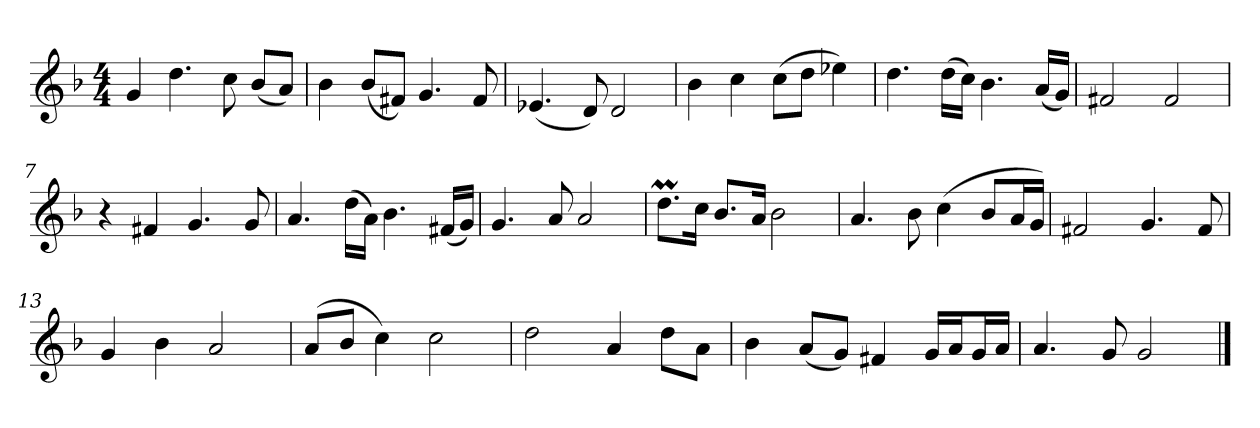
**kern
*part1
*staff1
*clefG2
*k[b-]
*G:dor
*M4/4
*MM120
=1
4g
4.dd
8cc
(8b-/L
8a/J)
=2
4b-
(8b-/L
8f#X/J)
4.g
8f#
=3
(4.e-X
8d)
2d
=4
4b-
4cc
(8cc\L
8dd\J
4ee-X)
=5
4.dd
(16dd\LL
16cc\JJ)
4.b-
(16a/LL
16g/JJ)
=6
2f#X
2f#
=7
4r
4f#X
4.g
8g
=8
4.a
(16dd\LL
16a\JJ)
4.b-
(16f#X/LL
16g/JJ)
=9
4.g
8a
2a
=10
8.ddM\L
16cc\Jk
8.b-/L
16a/Jk
2b-
=11
4.a
8b-
(4cc
8b-/L
16a/L
16g/JJ)
=12
2f#X
4.g
8f#
=13
4g
4b-
2a
=14
(8a/L
8b-/J
4cc)
2cc
=15
2dd
4a
8dd\L
8a\J
=16
4b-
(8a/L
8g/J)
4f#X
16g/LL
16a/J
16g/L
16a/JJ
=17
4.a
8g
2g
==
*-
